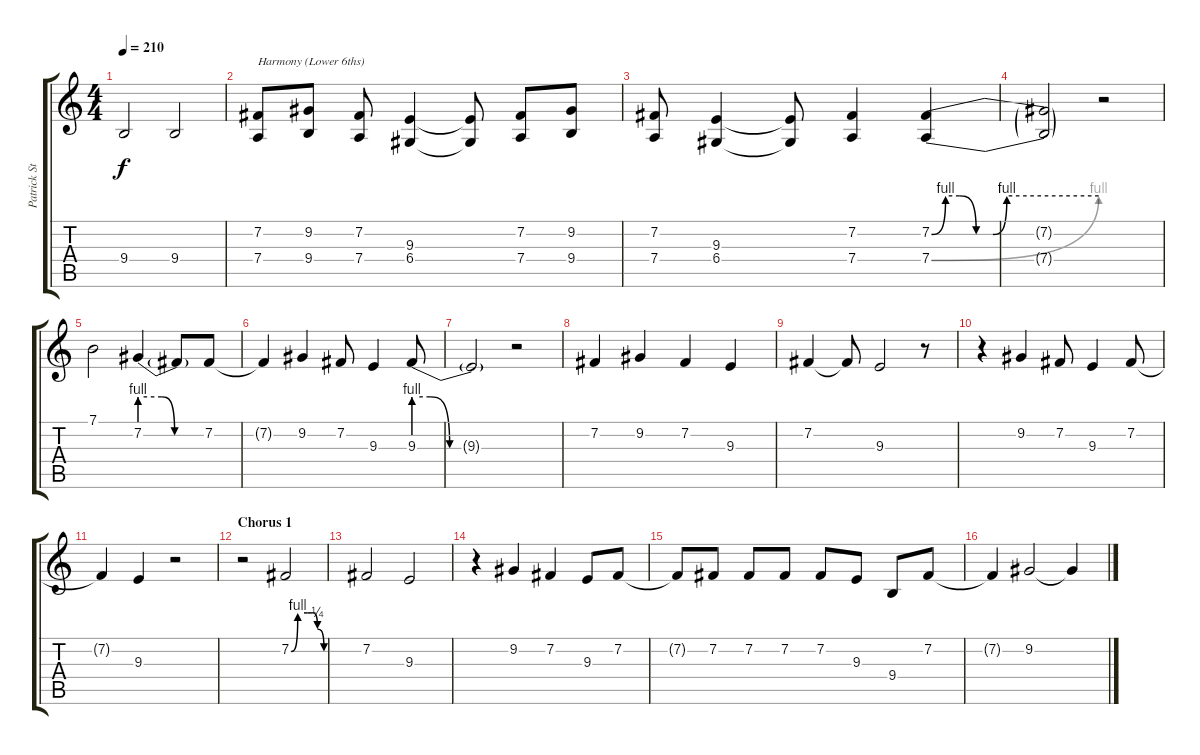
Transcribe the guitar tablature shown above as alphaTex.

\track ("Patrick Stump (Lead Vocal and Harmonies)" "Patrick St") {instrument clarinet}
\staff {score tabs}
\tuning (E4 B3 G3 D3 A2 E2) {hide}
\ts (4 4)
\tempo 210
\clef g2
\ks c
9.4.2{dy f} 9.4.2 |
(7.2 7.4).8{txt "Harmony (Lower 6ths)"} (9.2 9.4).8 (7.2 7.4).8 (9.3 6.4).4 (9.3{t} 6.4{t}).8 (7.2 7.4).8 (9.2 9.4).8 |
(7.2 7.4).8 (9.3 6.4).4 (9.3{t} 6.4{t}).8 (7.2 7.4).4 (7.2{be (custom 0 0 5 4 10 4 16 0 22 0 27 4 60 4)} 7.4{be (bend 0 0 60 4)}).4 |
(7.2{t} 7.4{t}).2 r.2 |
7.1.2 7.2{be (custom 0 4 20 4 32 0 40 0 60 0)}.4 7.2{t}.8 7.2.8 |
7.2{t}.4 9.2.4 7.2.8 9.3.4 9.3{be (custom 0 4 10 4 22 0 40 0 60 0)}.8 |
9.3{t}.2 r.2 |
7.2.4 9.2.4 7.2.4 9.3.4 |
7.2.4 7.2{t}.8 9.3.2 r.8 |
r.4 9.2.4 7.2.8 9.3.4 7.2.8 |
7.2{t}.4 9.3.4 r.2 |
\section ("" "Chorus 1")
r.2 7.2{be (custom 0 0 12 4 30 4 39 4 48 1 60 0)}.2 |
7.2.2 9.3.2 |
r.4 9.2.4 7.2.4 9.3.8 7.2.8 |
7.2{t}.8 7.2.8 7.2.8 7.2.8 7.2.8 9.3.8 9.4.8 7.2.8 |
7.2{t}.4 9.2.2 9.2{t}.4
